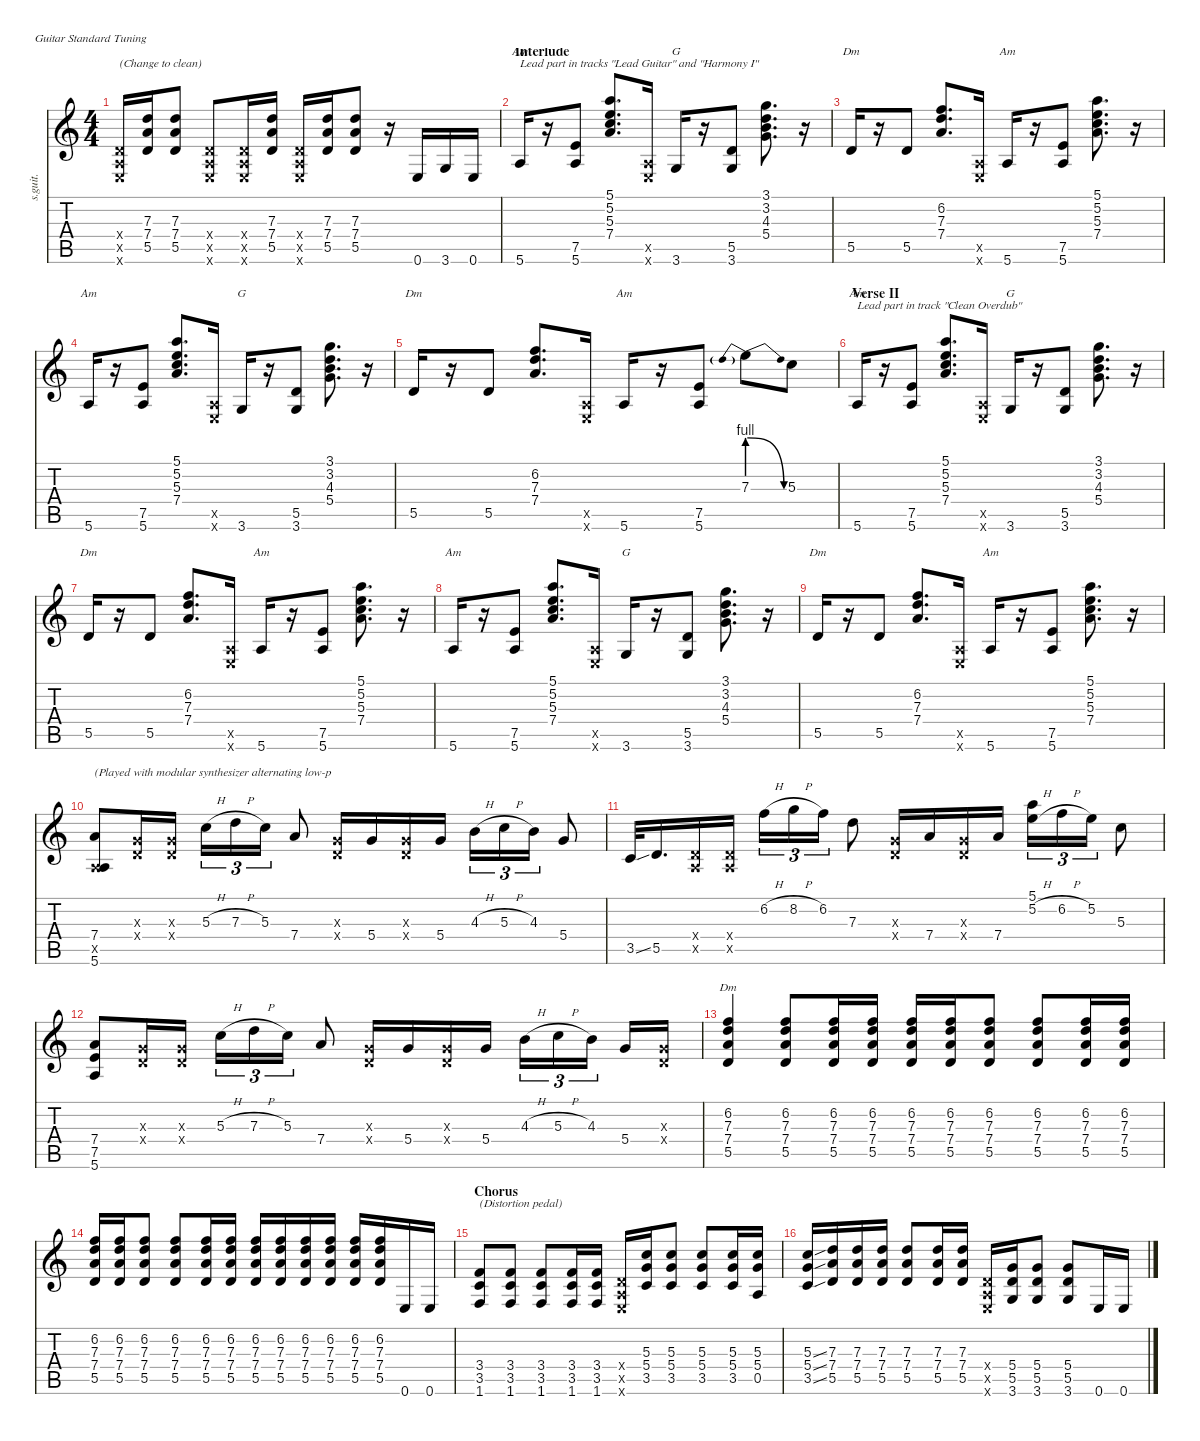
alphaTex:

\defaultSystemsLayout 4
\hideDynamics
\bracketExtendMode nobrackets
\track ("Rhythm Guitar" "s.guit.") {instrument overdrivenguitar}
\staff {score tabs}
\tuning (E4 B3 G3 D3 A2 E2)
\chord ("Am" 3 1 2 2 0 x) {showdiagram false}
\chord ("G" 3 1 2 2 0 x) {showdiagram false}
\chord ("Dm" 3 1 2 2 0 x) {showdiagram false}
\ts (4 4)
\tempo (96 hide)
\clef g2
\ks c
(0.4{x} 0.5{x} 0.6{x}).16{txt "(Change to clean)" dy f} (7.3 7.4 5.5).16 (7.3 7.4 5.5).8 (0.4{x} 0.5{x} 0.6{x}).8 (0.4{x} 0.5{x} 0.6{x}).16 (7.3 7.4 5.5).16 (0.4{x} 0.5{x} 0.6{x}).16 (7.3 7.4 5.5).16 (7.3 7.4 5.5).8 r.16 0.6.16 3.6.16 0.6.16 |
\section ("" "Interlude")
5.6.16{ch "Am" txt "Lead part in tracks \"Lead Guitar\" and \"Harmony I\""} r.16 (7.5 5.6).8 (5.1 5.2 5.3 7.4).8{d} (0.5{x} 0.6{x}).16 3.6.16{ch "G"} r.16 (5.5 3.6).8 (3.1 3.2 4.3 5.4).8{d} r.16 |
5.5.16{ch "Dm"} r.16 5.5.8 (6.2 7.3 7.4).8{d} (0.5{x} 0.6{x}).16 5.6.16{ch "Am"} r.16 (7.5 5.6).8 (5.1 5.2 5.3 7.4).8{d} r.16 |
5.6.16{ch "Am"} r.16 (7.5 5.6).8 (5.1 5.2 5.3 7.4).8{d} (0.5{x} 0.6{x}).16 3.6.16{ch "G"} r.16 (5.5 3.6).8 (3.1 3.2 4.3 5.4).8{d} r.16 |
5.5.16{ch "Dm"} r.16 5.5.8 (6.2 7.3 7.4).8{d} (0.5{x} 0.6{x}).16 5.6.16{ch "Am"} r.16 (7.5 5.6).8 7.3{be (prebendrelease 0 4 30 0)}.8 5.3.8 |
\section ("" "Verse II")
5.6.16{ch "Am" txt "Lead part in track \"Clean Overdub\""} r.16 (7.5 5.6).8 (5.1 5.2 5.3 7.4).8{d} (0.5{x} 0.6{x}).16 3.6.16{ch "G"} r.16 (5.5 3.6).8 (3.1 3.2 4.3 5.4).8{d} r.16 |
5.5.16{ch "Dm"} r.16 5.5.8 (6.2 7.3 7.4).8{d} (0.5{x} 0.6{x}).16 5.6.16{ch "Am"} r.16 (7.5 5.6).8 (5.1 5.2 5.3 7.4).8{d} r.16 |
5.6.16{ch "Am"} r.16 (7.5 5.6).8 (5.1 5.2 5.3 7.4).8{d} (0.5{x} 0.6{x}).16 3.6.16{ch "G"} r.16 (5.5 3.6).8 (3.1 3.2 4.3 5.4).8{d} r.16 |
5.5.16{ch "Dm"} r.16 5.5.8 (6.2 7.3 7.4).8{d} (0.5{x} 0.6{x}).16 5.6.16{ch "Am"} r.16 (7.5 5.6).8 (5.1 5.2 5.3 7.4).8{d} r.16 |
(7.4 0.5{x} 5.6).8{txt "(Played with modular synthesizer alternating low-p"} (0.3{x} 0.4{x}).16 (0.3{x} 0.4{x}).16 5.3{h}.16{tu (3 2)} 7.3{h}.16{tu (3 2)} 5.3.16{tu (3 2)} 7.4.8 (0.3{x} 0.4{x}).16 5.4.16 (0.3{x} 0.4{x}).16 5.4.16 4.3{h}.16{tu (3 2)} 5.3{h}.16{tu (3 2)} 4.3.16{tu (3 2)} 5.4.8 |
3.5{ss}.32 5.5.16{d} (0.4{x} 0.5{x}).16 (0.4{x} 0.5{x}).16 6.2{h}.16{tu (3 2)} 8.2{h}.16{tu (3 2)} 6.2.16{tu (3 2)} 7.3.8 (0.3{x} 0.4{x}).16 7.4.16 (0.3{x} 0.4{x}).16 7.4.16 (5.1 5.2{h}).16{tu (3 2)} 6.2{h}.16{tu (3 2)} 5.2.16{tu (3 2)} 5.3.8 |
(7.4 7.5 5.6).8 (0.3{x} 0.4{x}).16 (0.3{x} 0.4{x}).16 5.3{h}.16{tu (3 2)} 7.3{h}.16{tu (3 2)} 5.3.16{tu (3 2)} 7.4.8 (0.3{x} 0.4{x}).16 5.4.16 (0.3{x} 0.4{x}).16 5.4.16 4.3{h}.16{tu (3 2)} 5.3{h}.16{tu (3 2)} 4.3.16{tu (3 2)} 5.4.16 (0.3{x} 0.4{x}).16 |
(6.2 7.3 7.4 5.5).4{ch "Dm"} (6.2 7.3 7.4 5.5).8 (6.2 7.3 7.4 5.5).16 (6.2 7.3 7.4 5.5).16 (6.2 7.3 7.4 5.5).16 (6.2 7.3 7.4 5.5).16 (6.2 7.3 7.4 5.5).8 (6.2 7.3 7.4 5.5).8 (6.2 7.3 7.4 5.5).16 (6.2 7.3 7.4 5.5).16 |
(6.2 7.3 7.4 5.5).16 (6.2 7.3 7.4 5.5).16 (6.2 7.3 7.4 5.5).8 (6.2 7.3 7.4 5.5).8 (6.2 7.3 7.4 5.5).16 (6.2 7.3 7.4 5.5).16 (6.2 7.3 7.4 5.5).16 (6.2 7.3 7.4 5.5).16 (6.2 7.3 7.4 5.5).16 (6.2 7.3 7.4 5.5).16 (6.2 7.3 7.4 5.5).16 (6.2 7.3 7.4 5.5).16 0.6.16 0.6.16 |
\section ("" "Chorus")
(3.4 3.5 1.6).8{txt "(Distortion pedal)"} (3.4 3.5 1.6).8 (3.4 3.5 1.6).8 (3.4 3.5 1.6).16 (3.4 3.5 1.6).16 (0.4{x} 0.5{x} 0.6{x}).16 (5.3 5.4 3.5).16 (5.3 5.4 3.5).8 (5.3 5.4 3.5).8 (5.3 5.4 3.5).16 (5.3 5.4 0.5).16 |
(5.3{ss} 5.4{ss} 3.5{ss}).16 (7.3 7.4 5.5).16 (7.3 7.4 5.5).16 (7.3 7.4 5.5).16 (7.3 7.4 5.5).8 (7.3 7.4 5.5).16 (7.3 7.4 5.5).16 (0.4{x} 0.5{x} 0.6{x}).16 (5.4 5.5 3.6).16 (5.4 5.5 3.6).8 (5.4 5.5 3.6).8 0.6.16 0.6.16
